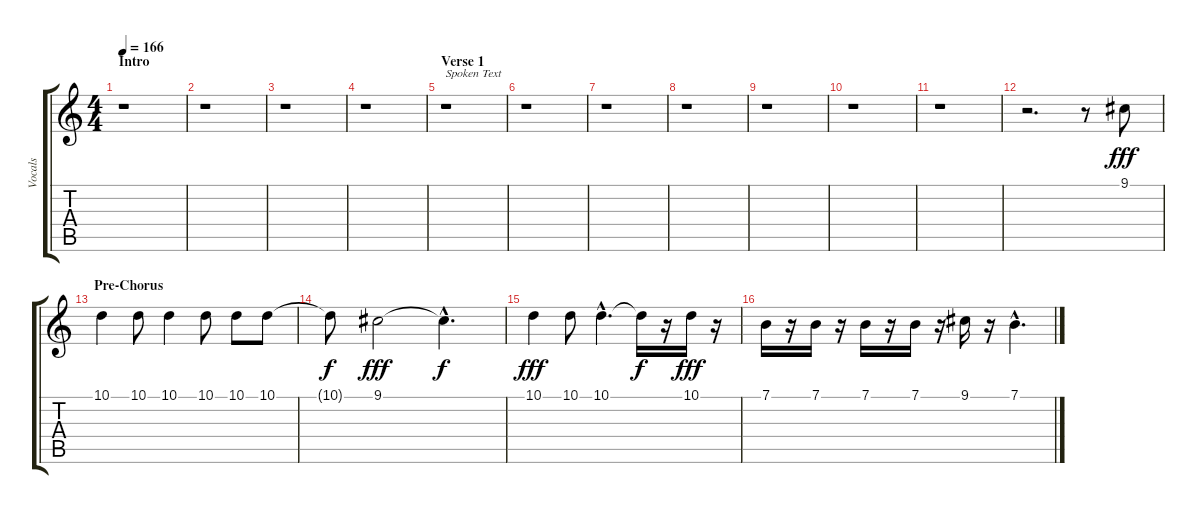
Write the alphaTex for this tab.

\track ("Vocals" "Vocals") {instrument baritonesax}
\staff {score tabs}
\tuning (E4 B3 G3 D3 A2 E2) {hide}
\ts (4 4)
\section ("" "Intro")
\tempo 166
\clef g2
\ks c
r.1{dy fff instrument baritonesax} |
r.1 |
r.1 |
r.1 |
\section ("" "Verse 1")
r.1{txt "Spoken Text"} |
r.1 |
r.1 |
r.1 |
r.1 |
r.1 |
r.1 |
r.2{d} r.8 9.1.8 |
\section ("" "Pre-Chorus")
10.1.4 10.1.8 10.1.4 10.1.8 10.1.8 10.1.8 |
10.1{t}.8{dy f} 9.1.2{dy fff} 9.1{hac t}.4{d dy f} |
10.1.4{dy fff} 10.1.8 10.1{hac}.4{d} 10.1{t}.16{dy f} r.16 10.1.16{dy fff} r.16 |
7.1.16 r.16 7.1.16 r.16 7.1.16 r.16 7.1.16 r.16 9.1.16 r.16 7.1{hac}.4{d}
